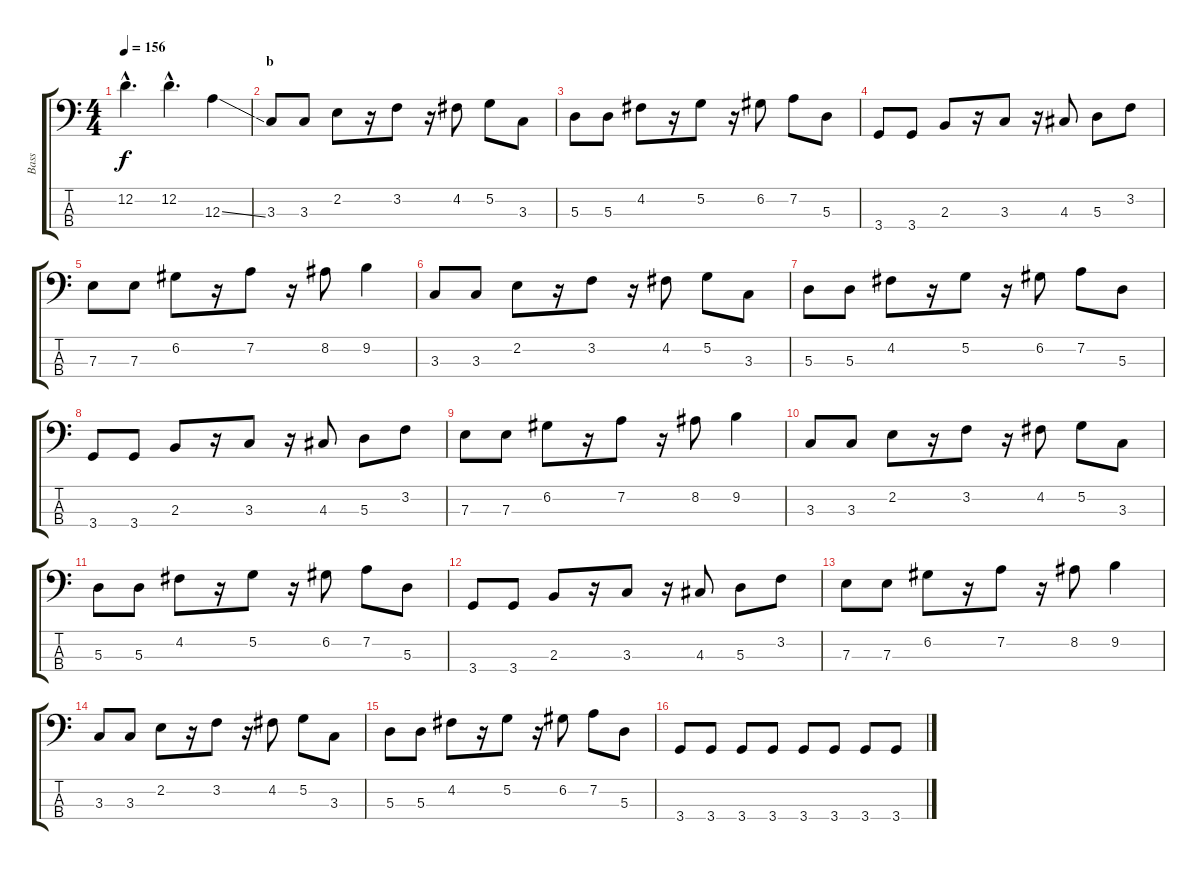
\track ("Bass" "Bass") {instrument electricbassfinger}
\staff {score tabs}
\tuning (G2 D2 A1 E1) {hide}
\ts (4 4)
\tempo 156
\clef f4
\ks c
12.2{hac}.4{d dy f} 12.2{hac}.4{d} 12.3{ss}.4 |
\section ("" "b")
3.3.8 3.3.8 2.2.8 r.16 3.2.8 r.16 4.2.8 5.2.8 3.3.8 |
5.3.8 5.3.8 4.2.8 r.16 5.2.8 r.16 6.2.8 7.2.8 5.3.8 |
3.4.8 3.4.8 2.3.8 r.16 3.3.8 r.16 4.3.8 5.3.8 3.2.8 |
7.3.8 7.3.8 6.2.8 r.16 7.2.8 r.16 8.2.8 9.2.4 |
3.3.8 3.3.8 2.2.8 r.16 3.2.8 r.16 4.2.8 5.2.8 3.3.8 |
5.3.8 5.3.8 4.2.8 r.16 5.2.8 r.16 6.2.8 7.2.8 5.3.8 |
3.4.8 3.4.8 2.3.8 r.16 3.3.8 r.16 4.3.8 5.3.8 3.2.8 |
7.3.8 7.3.8 6.2.8 r.16 7.2.8 r.16 8.2.8 9.2.4 |
3.3.8 3.3.8 2.2.8 r.16 3.2.8 r.16 4.2.8 5.2.8 3.3.8 |
5.3.8 5.3.8 4.2.8 r.16 5.2.8 r.16 6.2.8 7.2.8 5.3.8 |
3.4.8 3.4.8 2.3.8 r.16 3.3.8 r.16 4.3.8 5.3.8 3.2.8 |
7.3.8 7.3.8 6.2.8 r.16 7.2.8 r.16 8.2.8 9.2.4 |
3.3.8 3.3.8 2.2.8 r.16 3.2.8 r.16 4.2.8 5.2.8 3.3.8 |
5.3.8 5.3.8 4.2.8 r.16 5.2.8 r.16 6.2.8 7.2.8 5.3.8 |
3.4.8 3.4.8 3.4.8 3.4.8 3.4.8 3.4.8 3.4.8 3.4.8
